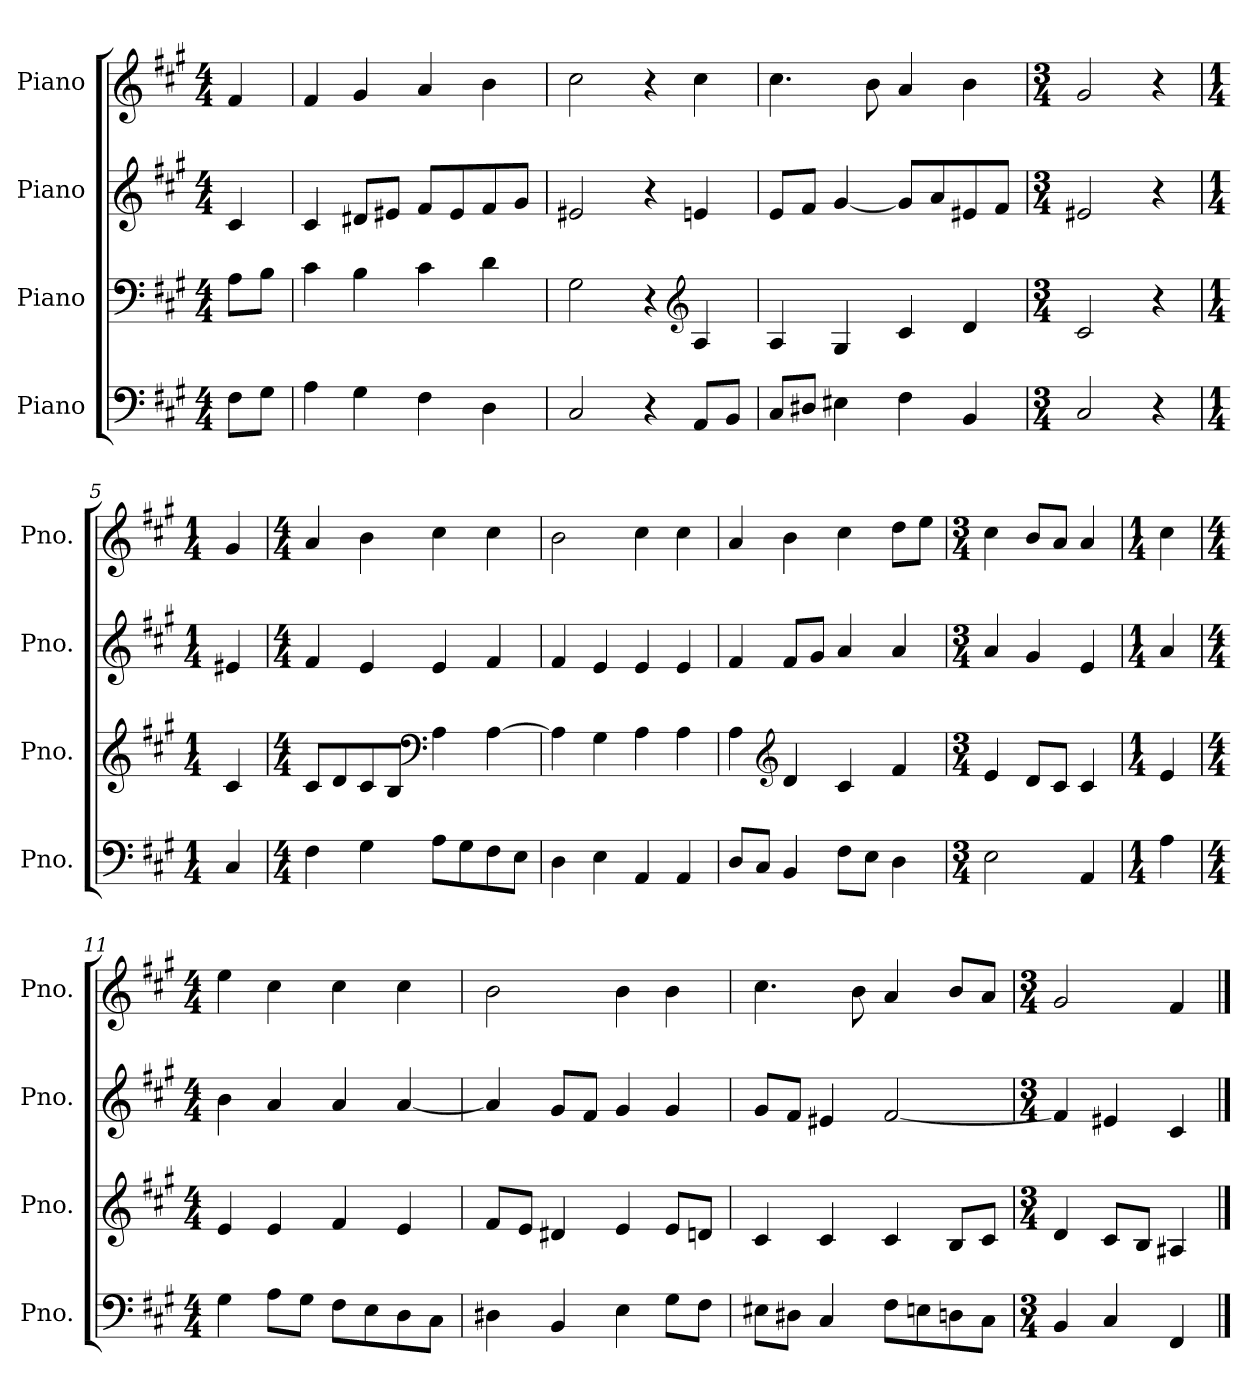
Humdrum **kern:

**kern	**kern	**kern	**kern
*part4	*part3	*part2	*part1
*staff4	*staff3	*staff2	*staff1
*I"Piano	*I"Piano	*I"Piano	*I"Piano
*I'Pno.	*I'Pno.	*I'Pno.	*I'Pno.
*clefF4	*clefF4	*clefG2	*clefG2
*k[f#c#g#]	*k[f#c#g#]	*k[f#c#g#]	*k[f#c#g#]
*M4/4	*M4/4	*M4/4	*M4/4
*MM120	*MM120	*MM120	*MM120
=	=	=	=
8F#\L	8A\L	4c#/	4f#/
8G#\J	8B\J	.	.
=1	=1	=1	=1
4A\	4c#\	4c#/	4f#/
4G#\	4B\	8d#X/L	4g#/
.	.	8e#X/J	.
4F#\	4c#\	8f#/L	4a/
.	.	8e#/	.
4D\	4d\	8f#/	4b\
.	.	8g#/J	.
=2	=2	=2	=2
2C#/	2G#\	2e#X/	2cc#\
4r	4r	4r	4r
*	*clefG2	*	*
8AA/L	4A/	4en/	4cc#\
8BB/J	.	.	.
=3	=3	=3	=3
8C#/L	4A/	8e/L	4.cc#\
8D#X/J	.	8f#/J	.
4E#X\	4G#/	[4g#/	.
.	.	.	8b\
4F#\	4c#/	8g#/L]	4a/
.	.	8a/	.
4BB/	4d/	8e#X/	4b\
.	.	8f#/J	.
=4	=4	=4	=4
*M3/4	*M3/4	*M3/4	*M3/4
2C#/	2c#/	2e#X/	2g#/
4r	4r	4r	4r
=5	=5	=5	=5
*M1/4	*M1/4	*M1/4	*M1/4
4C#/	4c#/	4e#X/	4g#/
!!LO:LB:g=z
=6	=6	=6	=6
*M4/4	*M4/4	*M4/4	*M4/4
4F#\	8c#/L	4f#/	4a/
.	8d/	.	.
4G#\	8c#/	4e/	4b\
.	8B/J	.	.
*	*clefF4	*	*
8A\L	4A\	4e/	4cc#\
8G#\	.	.	.
8F#\	[4A\	4f#/	4cc#\
8E\J	.	.	.
=7	=7	=7	=7
4D\	4A\]	4f#/	2b\
4E\	4G#\	4e/	.
4AA/	4A\	4e/	4cc#\
4AA/	4A\	4e/	4cc#\
=8	=8	=8	=8
8D/L	4A\	4f#/	4a/
8C#/J	.	.	.
*	*clefG2	*	*
4BB/	4d/	8f#/L	4b\
.	.	8g#/J	.
8F#\L	4c#/	4a/	4cc#\
8E\J	.	.	.
4D\	4f#/	4a/	8dd\L
.	.	.	8ee\J
=9	=9	=9	=9
*M3/4	*M3/4	*M3/4	*M3/4
2E\	4e/	4a/	4cc#\
.	8d/L	4g#/	8b/L
.	8c#/J	.	8a/J
4AA/	4c#/	4e/	4a/
=10	=10	=10	=10
*M1/4	*M1/4	*M1/4	*M1/4
4A\	4e/	4a/	4cc#\
=11	=11	=11	=11
*M4/4	*M4/4	*M4/4	*M4/4
4G#\	4e/	4b\	4ee\
8A\L	4e/	4a/	4cc#\
8G#\J	.	.	.
8F#\L	4f#/	4a/	4cc#\
8E\	.	.	.
8D\	4e/	[4a/	4cc#\
8C#\J	.	.	.
!!LO:LB:g=z
=12	=12	=12	=12
4D#X\	8f#/L	4a/]	2b\
.	8e/J	.	.
4BB/	4d#X/	8g#/L	.
.	.	8f#/J	.
4E\	4e/	4g#/	4b\
8G#\L	8e/L	4g#/	4b\
8F#\J	8dn/J	.	.
=13	=13	=13	=13
8E#X\L	4c#/	8g#/L	4.cc#\
8D#X\J	.	8f#/J	.
4C#/	4c#/	4e#X/	.
.	.	.	8b\
8F#\L	4c#/	[2f#/	4a/
8En\	.	.	.
8Dn\	8B/L	.	8b/L
8C#\J	8c#/J	.	8a/J
=14	=14	=14	=14
*M3/4	*M3/4	*M3/4	*M3/4
4BB/	4d/	4f#/]	2g#/
4C#/	8c#/L	4e#X/	.
.	8B/J	.	.
4FF#/	4A#X/	4c#/	4f#/
==	==	==	==
*-	*-	*-	*-
